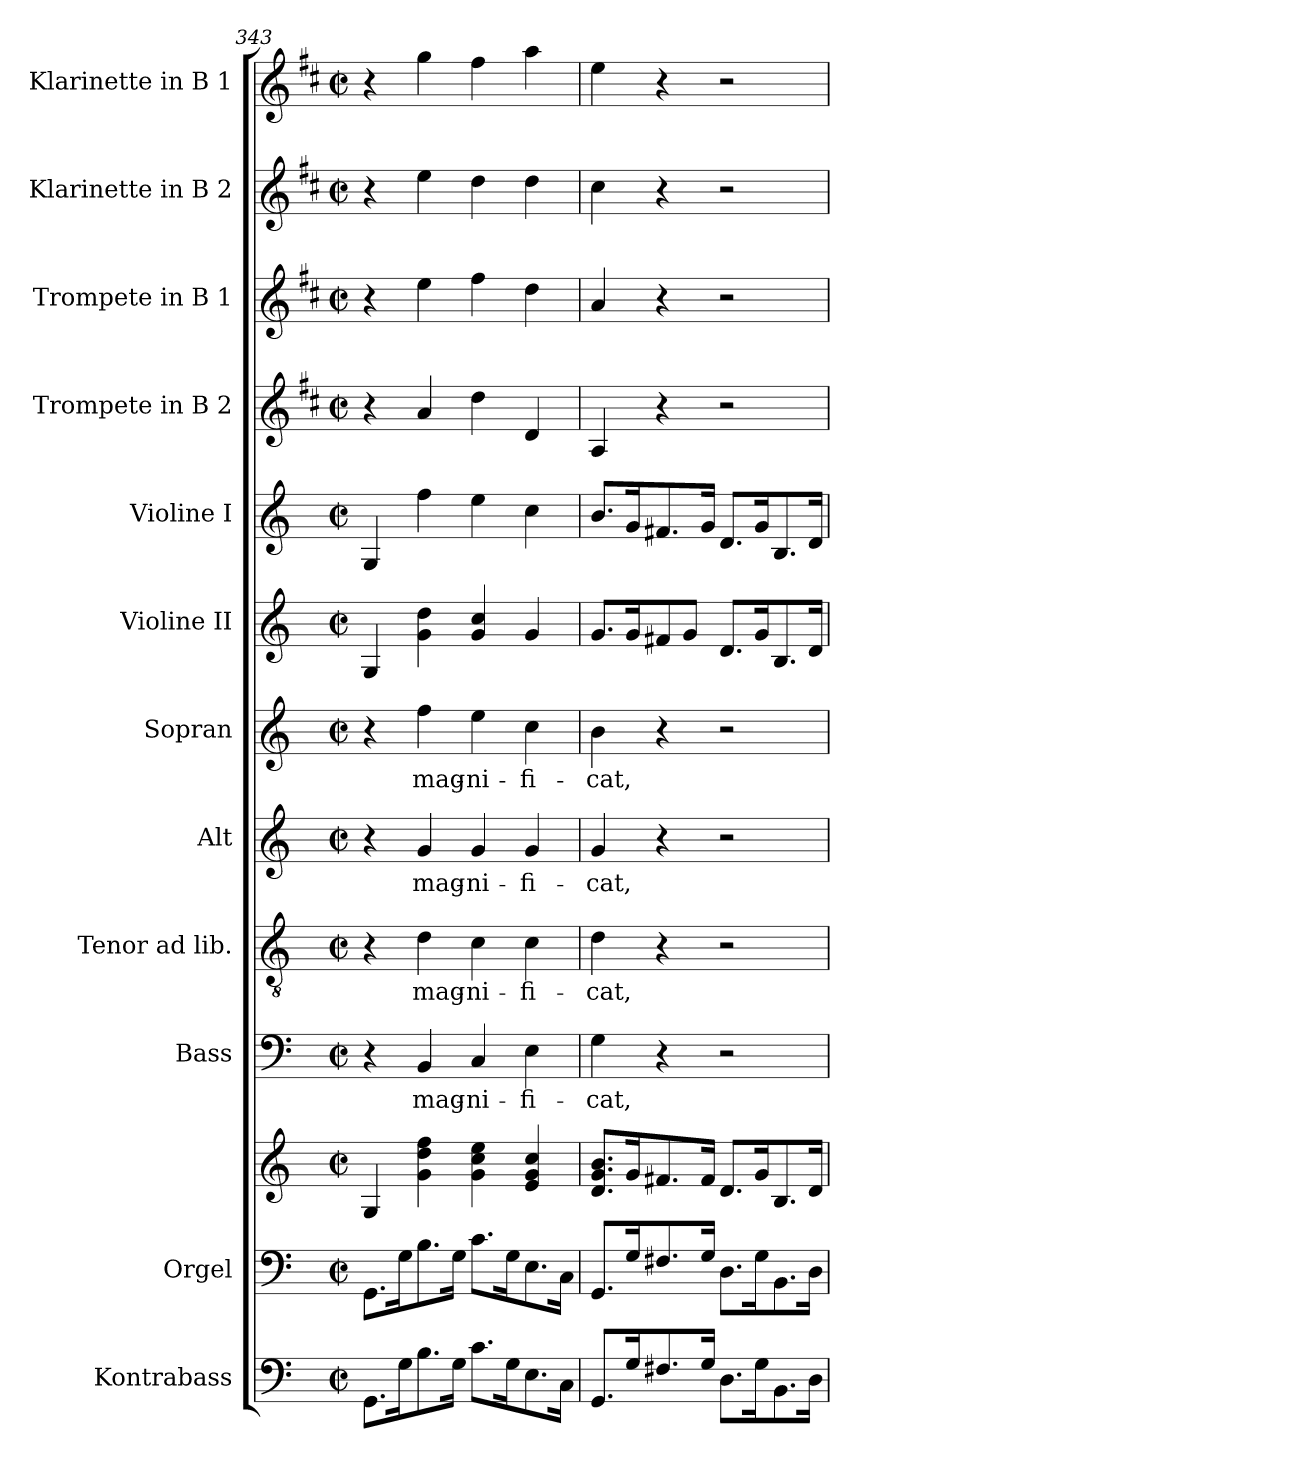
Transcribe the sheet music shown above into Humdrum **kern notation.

**kern	**kern	**kern	**kern	**text	**kern	**text	**kern	**text	**kern	**text	**kern	**kern	**kern	**kern	**kern	**kern
*part12	*part11	*part11	*part10	*part10	*part9	*part9	*part8	*part8	*part7	*part7	*part6	*part5	*part4	*part3	*part2	*part1
*staff13	*staff12	*staff11	*staff10	*staff10	*staff9	*staff9	*staff8	*staff8	*staff7	*staff7	*staff6	*staff5	*staff4	*staff3	*staff2	*staff1
*I"Kontrabass	*I"Orgel	*	*I"Bass	*	*I"Tenor ad lib.	*	*I"Alt	*	*I"Sopran	*	*I"Violine II	*I"Violine I	*I"Trompete in B 2	*I"Trompete in B 1	*I"Klarinette in B 2	*I"Klarinette in B 1
*I'Kb.	*I'Org.	*	*I'B	*	*I'T	*	*I'A	*	*I'S	*	*I'Vl. II	*I'Vl. I	*	*	*	*
*clefF4	*clefF4	*clefG2	*clefF4	*	*clefGv2	*	*clefG2	*	*clefG2	*	*clefG2	*clefG2	*clefG2	*clefG2	*clefG2	*clefG2
*ITrd7c12	*	*	*	*	*	*	*	*	*	*	*	*	*ITrd1c2	*ITrd1c2	*ITrd1c2	*ITrd1c2
*k[]	*k[]	*k[]	*k[]	*	*k[]	*	*k[]	*	*k[]	*	*k[]	*k[]	*k[]	*k[]	*k[]	*k[]
*C:	*C:	*C:	*C:	*	*C:	*	*C:	*	*C:	*	*C:	*C:	*C:	*C:	*C:	*C:
*M2/2	*M2/2	*M2/2	*M2/2	*	*M2/2	*	*M2/2	*	*M2/2	*	*M2/2	*M2/2	*M2/2	*M2/2	*M2/2	*M2/2
*met(c|)	*met(c|)	*met(c|)	*met(c|)	*	*met(c|)	*	*met(c|)	*	*met(c|)	*	*met(c|)	*met(c|)	*met(c|)	*met(c|)	*met(c|)	*met(c|)
=343	=343	=343	=343	=343	=343	=343	=343	=343	=343	=343	=343	=343	=343	=343	=343	=343
8.GGG\L	8.GG\L	4G/	4r	.	4r	.	4r	.	4r	.	4G/	4G/	4r	4r	4r	4r
16GG\k	16G\k	.	.	.	.	.	.	.	.	.	.	.	.	.	.	.
!	!	!	!	!LO:LY:b	!	!LO:LY:b	!	!LO:LY:b	!	!LO:LY:b	!	!	!	!	!	!
8.BB\	8.B\	4g\ 4dd\ 4ff\	4BB/	mag-	4d\	mag-	4g/	mag-	4ff\	mag-	4g\ 4dd\	4ff\	4g/	4dd\	4dd\	4ff\
16GG\Jk	16G\Jk	.	.	.	.	.	.	.	.	.	.	.	.	.	.	.
!	!	!	!	!LO:LY:b	!	!LO:LY:b	!	!LO:LY:b	!	!LO:LY:b	!	!	!	!	!	!
8.C\L	8.c\L	4g\ 4cc\ 4ee\	4C/	-ni-	4c\	-ni-	4g/	-ni-	4ee\	-ni-	4g/ 4cc/	4ee\	4cc\	4ee\	4cc\	4ee\
16GG\k	16G\k	.	.	.	.	.	.	.	.	.	.	.	.	.	.	.
!	!	!	!	!LO:LY:b	!	!LO:LY:b	!	!LO:LY:b	!	!LO:LY:b	!	!	!	!	!	!
8.EE\	8.E\	4e/ 4g/ 4cc/	4E\	-fi-	4c\	-fi-	4g/	-fi-	4cc\	-fi-	4g/	4cc\	4c/	4cc\	4cc\	4gg\
16CC\Jk	16C\Jk	.	.	.	.	.	.	.	.	.	.	.	.	.	.	.
=344	=344	=344	=344	=344	=344	=344	=344	=344	=344	=344	=344	=344	=344	=344	=344	=344
!	!	!	!	!LO:LY:b	!	!LO:LY:b	!	!LO:LY:b	!	!LO:LY:b	!	!	!	!	!	!
8.GGG/L	8.GG/L	8.d/ 8.g/ 8.b/L	4G\	-cat,	4d\	-cat,	4g/	-cat,	4b\	-cat,	8.g/L	8.b/L	4G/	4g/	4b\	4dd\
16GG/k	16G/k	16g/k	.	.	.	.	.	.	.	.	16g/k	16g/k	.	.	.	.
8.FF#X/	8.F#X/	8.f#X/	4r	.	4r	.	4r	.	4r	.	8f#X/	8.f#X/	4r	4r	4r	4r
.	.	.	.	.	.	.	.	.	.	.	8g/J	.	.	.	.	.
16GG/Jk	16G/Jk	16f#/Jk	.	.	.	.	.	.	.	.	.	16g/Jk	.	.	.	.
8.DD\L	8.D\L	8.d/L	2r	.	2r	.	2r	.	2r	.	8.d/L	8.d/L	2r	2r	2r	2r
16GG\k	16G\k	16g/k	.	.	.	.	.	.	.	.	16g/k	16g/k	.	.	.	.
8.BBB\	8.BB\	8.B/	.	.	.	.	.	.	.	.	8.B/	8.B/	.	.	.	.
16DD\Jk	16D\Jk	16d/Jk	.	.	.	.	.	.	.	.	16d/Jk	16d/Jk	.	.	.	.
=	=	=	=	=	=	=	=	=	=	=	=	=	=	=	=	=
*-	*-	*-	*-	*-	*-	*-	*-	*-	*-	*-	*-	*-	*-	*-	*-	*-
